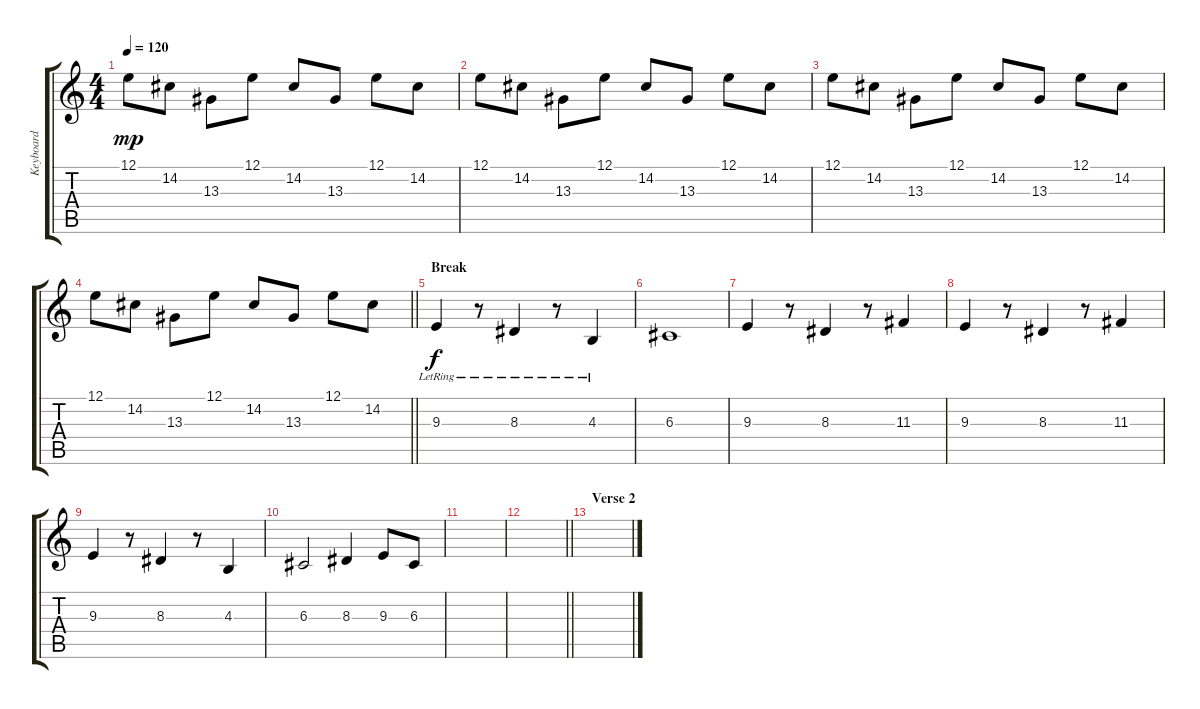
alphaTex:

\track ("Keyboard" "Keyboard") {instrument acousticgrandpiano}
\staff {score tabs}
\tuning (E4 B3 G3 D3 A2 E2) {hide}
\ts (4 4)
\tempo 120
\clef g2
\ks c
12.1.8{dy mp} 14.2.8 13.3.8 12.1.8 14.2.8 13.3.8 12.1.8 14.2.8 |
12.1.8 14.2.8 13.3.8 12.1.8 14.2.8 13.3.8 12.1.8 14.2.8 |
12.1.8 14.2.8 13.3.8 12.1.8 14.2.8 13.3.8 12.1.8 14.2.8 |
\barLineRight lightlight
12.1.8 14.2.8 13.3.8 12.1.8 14.2.8 13.3.8 12.1.8 14.2.8 |
\section ("" "Break")
9.3{lr}.4{dy f} r.8 8.3{lr}.4 r.8 4.3{lr}.4 |
6.3.1 |
9.3.4 r.8 8.3.4 r.8 11.3.4 |
9.3.4 r.8 8.3.4 r.8 11.3.4 |
9.3.4 r.8 8.3.4 r.8 4.3.4 |
6.3.2 8.3.4 9.3.8 6.3.8 |
|
\barLineRight lightlight
|
\section ("" "Verse 2")
